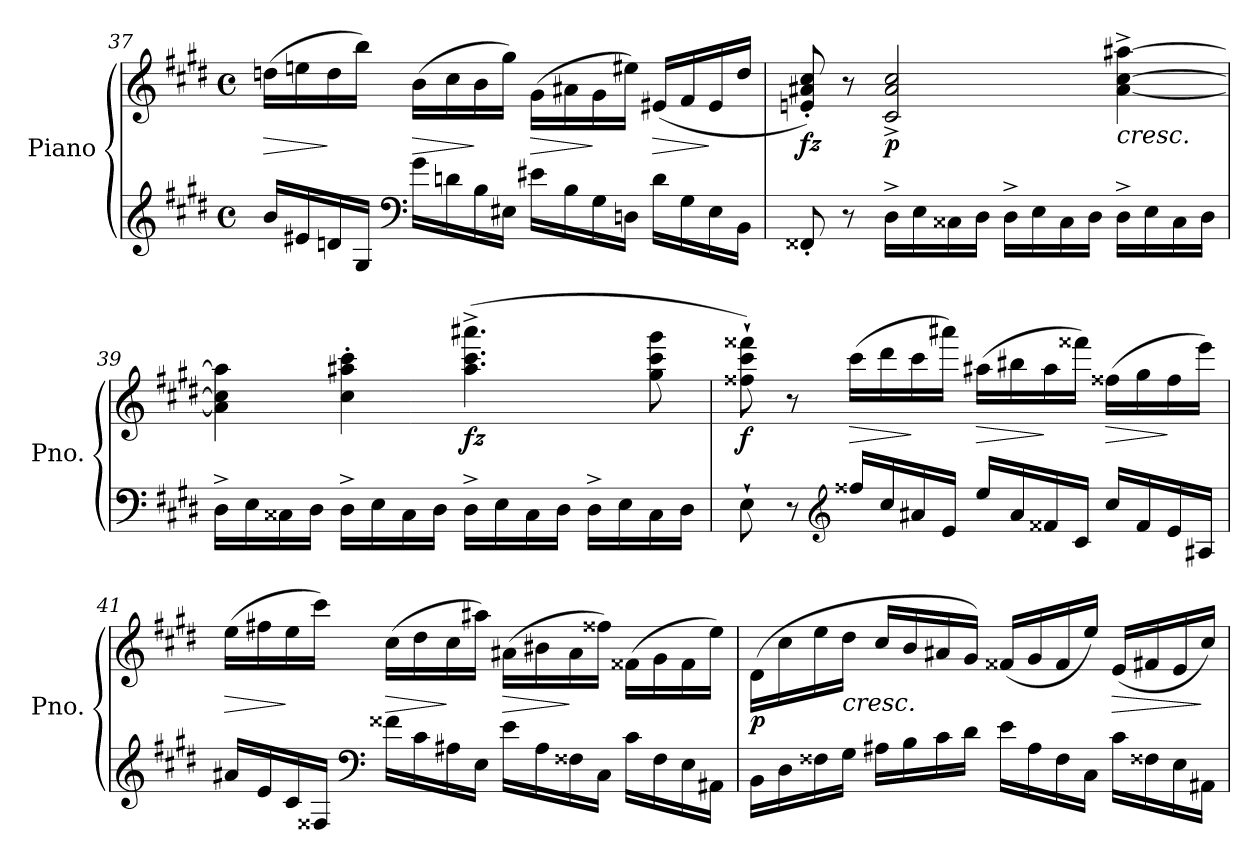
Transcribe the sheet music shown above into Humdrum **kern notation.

**kern	**kern	**dynam
*part1	*part1	*part1
*staff2	*staff1	*staff1/2
*I"Piano	*	*
*I'Pno.	*	*
*clefG2	*clefG2	*
*k[f#c#g#d#]	*k[f#c#g#d#]	*
*M4/4	*M4/4	*
*met(c)	*met(c)	*
=37	=37	=37
!	!	!LO:HP:b
16b</LL	(>16ddn\LL	>
16e#X/	16een\	.
16dn/	16dd\	]
16G#/JJ	16bb\JJ)	.
*clefF4	*	*
!	!	!LO:HP:b
16g#<\LL	(>16b\LL	>
16dn\	16cc#\	.
16B\	16b\	]
16E#X\JJ	16gg#\JJ)	.
!	!	!LO:HP:b
16e#X<\LL	(>16g#\LL	>
16B\	16a#X\	.
16G#\	16g#\	]
16Dn\JJ	16ee#X\JJ)	.
!	!	!LO:HP:b
16d<\LL	(>16e#X/LL	>
16G#\	16f#/	.
16E#\	16e#/	]
16BB\JJ	16dd/JJ	.
!!LO:LB:g=z
=38	=38	=38
!	!	!LO:DY:b
8FF##X<'/	8en/' 8a#X/' 8cc#/')	fz
8r	8r	.
!	!	!LO:DY:b
16D#<^\LL	2c#/^ 2a#/^ 2cc#/^	p
16E<\	.	.
16C##X<\	.	.
16D#<\JJ	.	.
16D#<^\LL	.	.
16E<\	.	.
16C##<\	.	.
16D#<\JJ	.	.
!	!LO:TX:b:i:t=cresc.	!
16D#<^\LL	[4a#\^ [4cc#\^ [4aa#X\^	.
16E<\	.	.
16C##<\	.	.
16D#<\JJ	.	.
=39	=39	=39
16D#<^\LL	4a#\] 4cc#\] 4aa#\]	.
16E<\	.	.
16C##X<\	.	.
16D#<\JJ	.	.
16D#<^\LL	4cc#\' 4aa#X\' 4ccc#\'	.
16E<\	.	.
16C##<\	.	.
16D#<\JJ	.	.
!	!	!LO:DY:b
16D#<^\LL	(>4.aa#\^ 4.ccc#\^ 4.aaa#X\^	fz
16E<\	.	.
16C##<\	.	.
16D#<\JJ	.	.
16D#<^\LL	.	.
16E<\	.	.
16C##<\	8gg#\ 8ccc#\ 8ggg#\	.
16D#<\JJ	.	.
!!LO:LB:g=z
=40	=40	=40
!	!	!LO:DY:b
8E`\	8ff##X\` 8ccc#\` 8fff##X\`)	f
8r	8r	.
*clefG2	*	*
!	!	!LO:HP:b
16ff##X</LL	(>16ccc#\LL	>
16cc#/	16ddd#\	.
16a#X/	16ccc#\	]
16e/JJ	16aaa#X\JJ)	.
!	!	!LO:HP:b
16ee</LL	(>16aa#X\LL	>
16a#/	16bb#X\	.
16f##X/	16aa#\	]
16c#/JJ	16fff##X\JJ)	.
!	!	!LO:HP:b
16cc#</LL	(>16ff##X\LL	>
16f##/	16gg#\	.
16e/	16ff##\	]
16A#X/JJ	16eee\JJ)	.
!!LO:LB:g=z
=41	=41	=41
!	!	!LO:HP:b
16a#X</LL	(>16ee\LL	>
16e/	16ff#X\	.
16c#/	16ee\	]
16F##X/JJ	16ccc#\JJ)	.
*clefF4	*	*
!	!	!LO:HP:b
16f##X<\LL	(>16cc#\LL	>
16c#\	16dd#\	.
16A#X\	16cc#\	]
16E\JJ	16aa#X\JJ)	.
!	!	!LO:HP:b
16e<\LL	(>16a#X\LL	>
16A#\	16b#X\	.
16F##X\	16a#\	]
16C#\JJ	16ff##X\JJ)	.
16c#<\LL	(>16f##X\LL	.
16F##\	16g#\	.
16E\	16f##\	.
16AA#X\JJ	16ee\JJ)	.
=42	=42	=42
!	!	!LO:DY:b
16BB<\LL	(>16d#\LL	p
16D#<\	16cc#\	.
16F##X<\	16ee\	.
!	!LO:TX:b:i:t=cresc.	!
16G#<\JJ	16dd#\JJ	.
16A#X\LL	16cc#/LL	.
16B\	16b/	.
16c#<\	16a#X/	.
16d#\JJ	16g#/JJ)	.
16e\LL	(<16f##X/LL	.
16A#\	16g#/	.
16F##\	16f##/	.
16C#\JJ	16ee/JJ)	.
!	!	!LO:HP:b
16c#<\LL	(<16e/LL	>
16F##X\	16f#X/	.
16E\	16e/	.
16AA#X\JJ	16cc#/JJ)	]
=	=	=
*-	*-	*-
